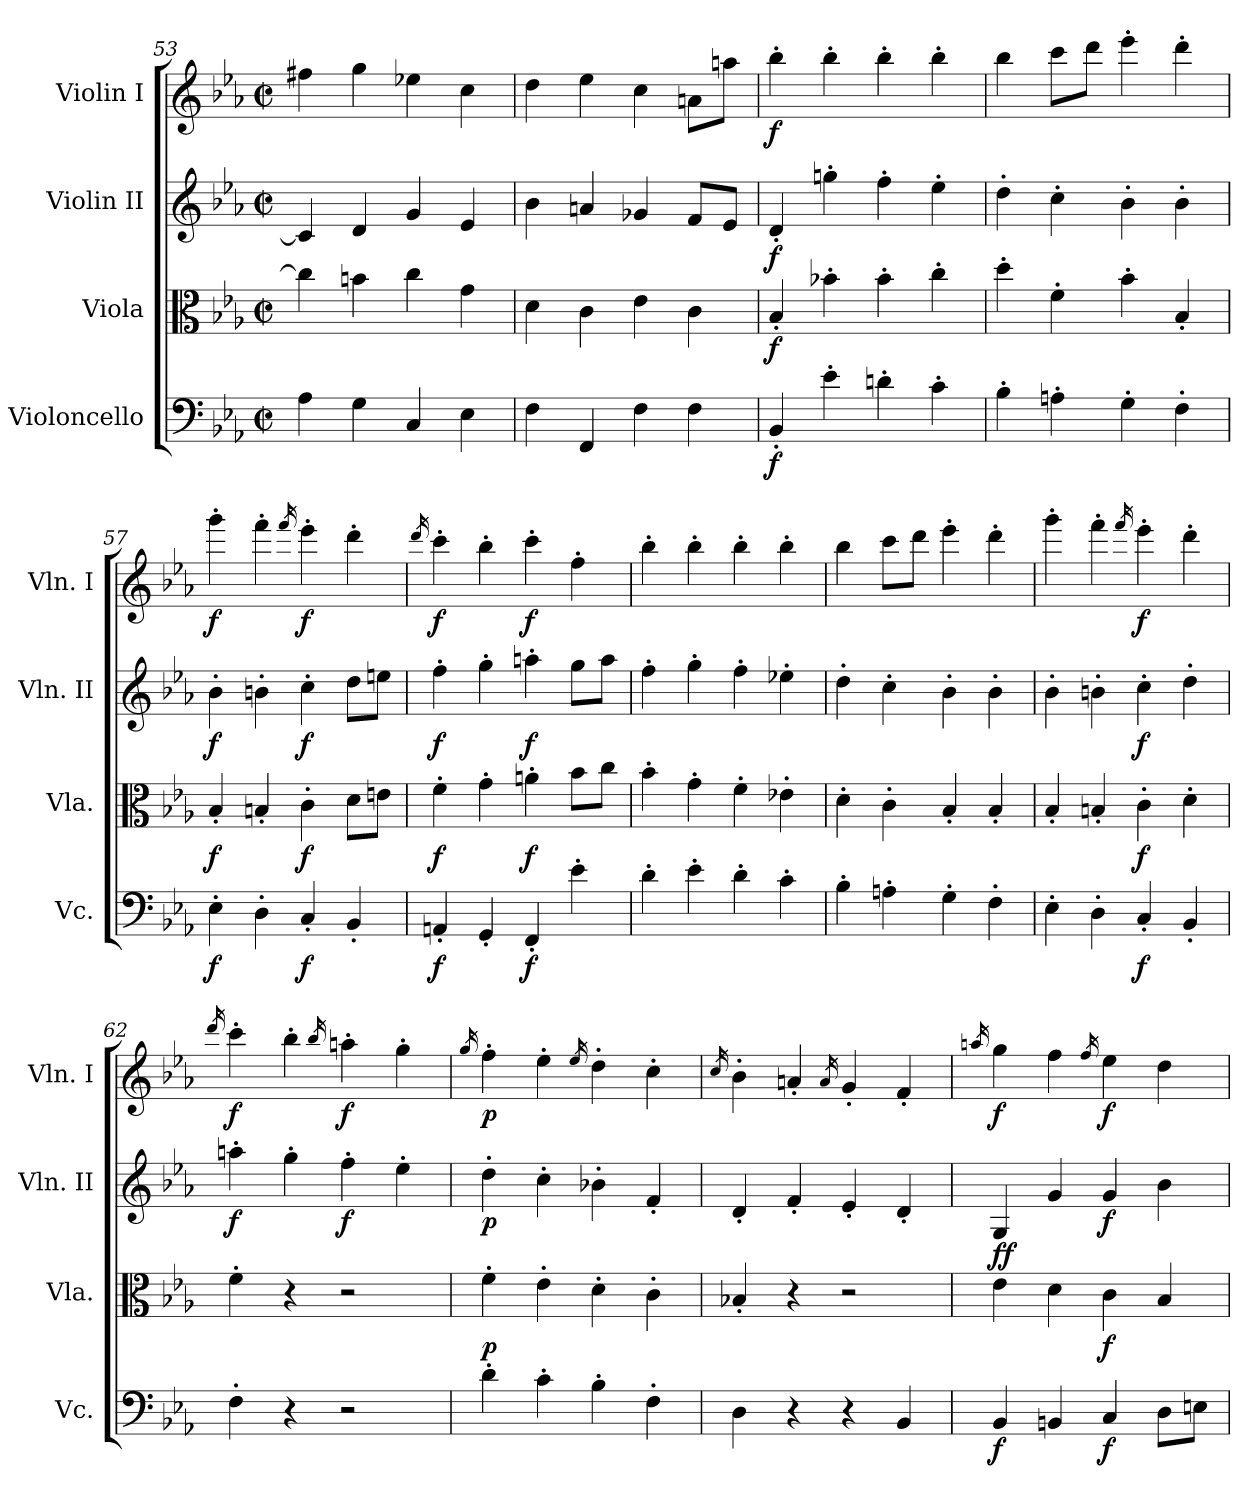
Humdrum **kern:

**kern	**dynam	**kern	**dynam	**kern	**dynam	**kern	**dynam
*part4	*part4	*part3	*part3	*part2	*part2	*part1	*part1
*staff4	*staff4	*staff3	*staff3	*staff2	*staff2	*staff1	*staff1
*I"Violoncello	*	*I"Viola	*	*I"Violin II	*	*I"Violin I	*
*I'Vc.	*	*I'Vla.	*	*I'Vln. II	*	*I'Vln. I	*
*clefF4	*	*clefC3	*	*clefG2	*	*clefG2	*
*k[b-e-a-]	*	*k[b-e-a-]	*	*k[b-e-a-]	*	*k[b-e-a-]	*
*M2/2	*	*M2/2	*	*M2/2	*	*M2/2	*
*met(c|)	*	*met(c|)	*	*met(c|)	*	*met(c|)	*
=53	=53	=53	=53	=53	=53	=53	=53
4A-\	.	4cc\]	.	4c/]	.	4ff#X\	.
4G\	.	4bn\	.	4d/	.	4gg\	.
4C/	.	4cc\	.	4g/	.	4ee-X\	.
4E-\	.	4g\	.	4e-/	.	4cc\	.
=54	=54	=54	=54	=54	=54	=54	=54
4F\	.	4d\	.	4b-\	.	4dd\	.
4FF/	.	4c\	.	4an/	.	4ee-\	.
4F\	.	4e-\	.	4g-X/	.	4cc\	.
4F\	.	4c\	.	8f/L	.	8an\L	.
.	.	.	.	8e-/J	.	8aan\J	.
=55	=55	=55	=55	=55	=55	=55	=55
!	!LO:DY:b	!	!LO:DY:b	!	!LO:DY:b	!	!LO:DY:b
4BB-'/	f	4B-'/	f	4d'/	f	4bb-'\	f
4e-'\	.	4b-X'\	.	4ggn'\	.	4bb-'\	.
4dn'\	.	4b-'\	.	4ff'\	.	4bb-'\	.
4c'\	.	4cc'\	.	4ee-'\	.	4bb-'\	.
=56	=56	=56	=56	=56	=56	=56	=56
4B-'\	.	4dd'\	.	4dd'\	.	4bb-\	.
4An'\	.	4f'\	.	4cc'\	.	8ccc\L	.
.	.	.	.	.	.	8ddd\J	.
4G'\	.	4b-'\	.	4b-'\	.	4eee-'\	.
4F'\	.	4B-'/	.	4b-'\	.	4ddd'\	.
!!LO:PB:g=z
=57	=57	=57	=57	=57	=57	=57	=57
!	!LO:DY:b	!	!LO:DY:b	!	!LO:DY:b	!	!LO:DY:b
4E-'\	f	4B-'/	f	4b-'\	f	4ggg'\	f
4D'\	.	4Bn'/	.	4bn'\	.	4fff'\	.
.	.	.	.	.	.	16qfff/	.
!	!LO:DY:b	!	!LO:DY:b	!	!LO:DY:b	!	!LO:DY:b
4C'/	f	4c'\	f	4cc'\	f	4eee-'\	f
4BB-'/	.	8d\L	.	8dd\L	.	4ddd'\	.
.	.	8en\J	.	8een\J	.	.	.
=58	=58	=58	=58	=58	=58	=58	=58
.	.	.	.	.	.	16qddd/	.
!	!LO:DY:b	!	!LO:DY:b	!	!LO:DY:b	!	!LO:DY:b
4AAn'/	f	4f'\	f	4ff'\	f	4ccc'\	f
4GG'/	.	4g'\	.	4gg'\	.	4bb-'\	.
!	!LO:DY:b	!	!LO:DY:b	!	!LO:DY:b	!	!LO:DY:b
4FF'/	f	4an'\	f	4aan'\	f	4ccc'\	f
4e-'\	.	8b-\L	.	8gg\L	.	4ff'\	.
.	.	8cc\J	.	8aa\J	.	.	.
=59	=59	=59	=59	=59	=59	=59	=59
4d'\	.	4b-'\	.	4ff'\	.	4bb-'\	.
4e-'\	.	4g'\	.	4gg'\	.	4bb-'\	.
4d'\	.	4f'\	.	4ff'\	.	4bb-'\	.
4c'\	.	4e-X'\	.	4ee-X'\	.	4bb-'\	.
=60	=60	=60	=60	=60	=60	=60	=60
4B-'\	.	4d'\	.	4dd'\	.	4bb-\	.
4An'\	.	4c'\	.	4cc'\	.	8ccc\L	.
.	.	.	.	.	.	8ddd\J	.
4G'\	.	4B-'/	.	4b-'\	.	4eee-'\	.
4F'\	.	4B-'/	.	4b-'\	.	4ddd'\	.
=61	=61	=61	=61	=61	=61	=61	=61
4E-'\	.	4B-'/	.	4b-'\	.	4ggg'\	.
4D'\	.	4Bn'/	.	4bn'\	.	4fff'\	.
.	.	.	.	.	.	16qfff/	.
!	!LO:DY:b	!	!LO:DY:b	!	!LO:DY:b	!	!LO:DY:b
4C'/	f	4c'\	f	4cc'\	f	4eee-'\	f
4BB-'/	.	4d'\	.	4dd'\	.	4ddd'\	.
!!LO:LB:g=z
=62	=62	=62	=62	=62	=62	=62	=62
.	.	.	.	.	.	16qddd/	.
!	!	!	!	!	!LO:DY:b	!	!LO:DY:b
4F'\	.	4f'\	.	4aan'\	f	4ccc'\	f
4r	.	4r	.	4gg'\	.	4bb-'\	.
.	.	.	.	.	.	16qbb-/	.
!	!	!	!	!	!LO:DY:b	!	!LO:DY:b
2r	.	2r	.	4ff'\	f	4aan'\	f
.	.	.	.	4ee-'\	.	4gg'\	.
=63	=63	=63	=63	=63	=63	=63	=63
.	.	.	.	.	.	16qgg/	.
!	!	!	!LO:DY:b	!	!LO:DY:b	!	!LO:DY:b
4d'\	.	4f'\	p	4dd'\	p	4ff'\	p
4c'\	.	4e-'\	.	4cc'\	.	4ee-'\	.
.	.	.	.	.	.	16qee-/	.
4B-'\	.	4d'\	.	4b-X'\	.	4dd'\	.
4F'\	.	4c'\	.	4f'/	.	4cc'\	.
=64	=64	=64	=64	=64	=64	=64	=64
.	.	.	.	.	.	16qcc/	.
4D\	.	4B-X'/	.	4d'/	.	4b-'\	.
4r	.	4r	.	4f'/	.	4an'/	.
.	.	.	.	.	.	16qa/	.
4r	.	2r	.	4e-'/	.	4g'/	.
4BB-/	.	.	.	4d'/	.	4f'/	.
=65	=65	=65	=65	=65	=65	=65	=65
.	.	.	.	.	.	16qaan/	.
!	!LO:DY:b	!	!LO:DY:a	!	!	!	!
!	!	!	!LO:DY:n=1:b	!	!	!	!LO:DY:b
4BB-/	f	4e-\	f f	4G/	.	4gg\	f
4BBn/	.	4d\	.	4g/	.	4ff\	.
.	.	.	.	.	.	16qff/	.
!	!LO:DY:b	!	!LO:DY:n=2:b	!	!LO:DY:b	!	!LO:DY:b
4C/	f	4c\	f	4g/	f	4ee-\	f
8D\L	.	4B-/	.	4b-\	.	4dd\	.
8En\J	.	.	.	.	.	.	.
=	=	=	=	=	=	=	=
*-	*-	*-	*-	*-	*-	*-	*-
